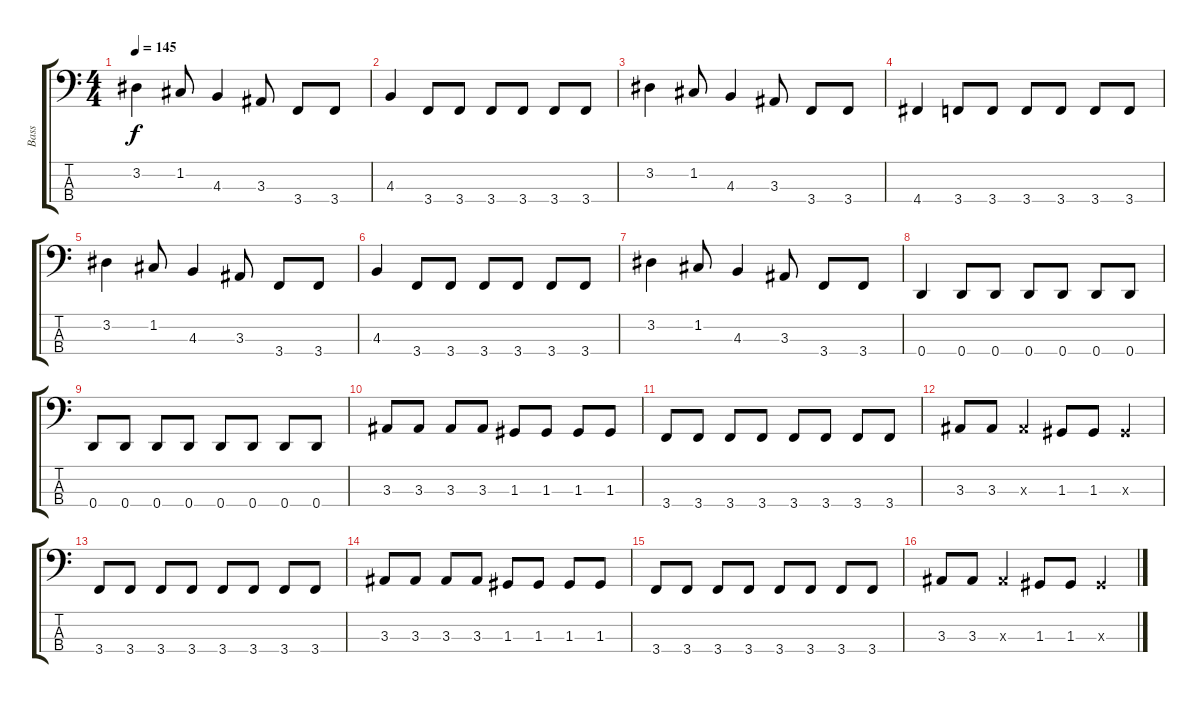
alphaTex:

\track ("Bass" "Bass") {instrument electricbasspick}
\staff {score tabs}
\tuning (F2 C2 G1 D1) {hide}
\ts (4 4)
\tempo 145
\clef f4
\ks c
3.2.4{dy f} 1.2.8 4.3.4 3.3.8 3.4.8 3.4.8 |
4.3.4 3.4.8 3.4.8 3.4.8 3.4.8 3.4.8 3.4.8 |
3.2.4 1.2.8 4.3.4 3.3.8 3.4.8 3.4.8 |
4.4.4 3.4.8 3.4.8 3.4.8 3.4.8 3.4.8 3.4.8 |
3.2.4 1.2.8 4.3.4 3.3.8 3.4.8 3.4.8 |
4.3.4 3.4.8 3.4.8 3.4.8 3.4.8 3.4.8 3.4.8 |
3.2.4 1.2.8 4.3.4 3.3.8 3.4.8 3.4.8 |
0.4.4 0.4.8 0.4.8 0.4.8 0.4.8 0.4.8 0.4.8 |
0.4.8 0.4.8 0.4.8 0.4.8 0.4.8 0.4.8 0.4.8 0.4.8 |
3.3.8 3.3.8 3.3.8 3.3.8 1.3.8 1.3.8 1.3.8 1.3.8 |
3.4.8 3.4.8 3.4.8 3.4.8 3.4.8 3.4.8 3.4.8 3.4.8 |
3.3.8 3.3.8 3.3{x}.4 1.3.8 1.3.8 1.3{x}.4 |
3.4.8 3.4.8 3.4.8 3.4.8 3.4.8 3.4.8 3.4.8 3.4.8 |
3.3.8 3.3.8 3.3.8 3.3.8 1.3.8 1.3.8 1.3.8 1.3.8 |
3.4.8 3.4.8 3.4.8 3.4.8 3.4.8 3.4.8 3.4.8 3.4.8 |
3.3.8 3.3.8 3.3{x}.4 1.3.8 1.3.8 1.3{x}.4
